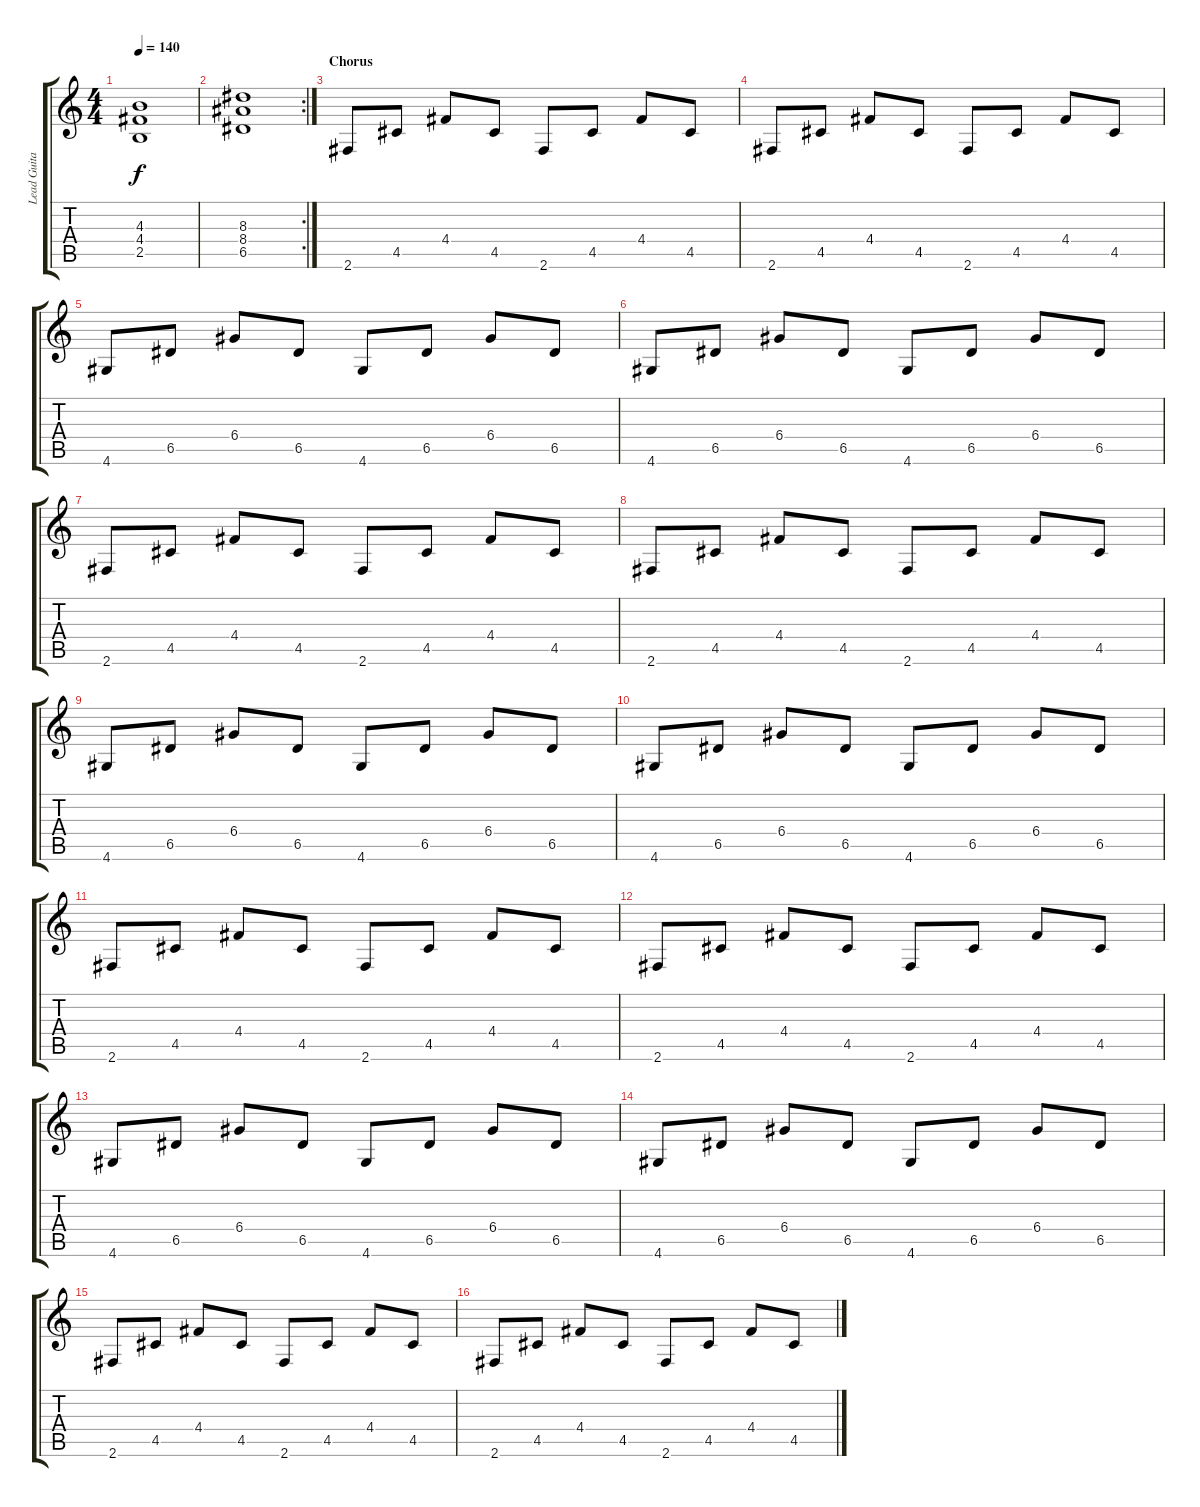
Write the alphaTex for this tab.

\track ("Lead Guitar" "Lead Guita") {instrument distortionguitar}
\staff {score tabs}
\tuning (E4 B3 G3 D3 A2 E2) {hide}
\ts (4 4)
\tempo 140
\clef g2
\ks c
(4.3 4.4 2.5).1{dy f} |
\rc 2
(8.3 8.4 6.5).1 |
\section ("" "Chorus")
2.6.8{volume 13} 4.5.8 4.4.8 4.5.8 2.6.8 4.5.8 4.4.8 4.5.8 |
2.6.8 4.5.8 4.4.8 4.5.8 2.6.8 4.5.8 4.4.8 4.5.8 |
4.6.8 6.5.8 6.4.8 6.5.8 4.6.8 6.5.8 6.4.8 6.5.8 |
4.6.8 6.5.8 6.4.8 6.5.8 4.6.8 6.5.8 6.4.8 6.5.8 |
2.6.8{volume 13} 4.5.8 4.4.8 4.5.8 2.6.8 4.5.8 4.4.8 4.5.8 |
2.6.8 4.5.8 4.4.8 4.5.8 2.6.8 4.5.8 4.4.8 4.5.8 |
4.6.8 6.5.8 6.4.8 6.5.8 4.6.8 6.5.8 6.4.8 6.5.8 |
4.6.8 6.5.8 6.4.8 6.5.8 4.6.8 6.5.8 6.4.8 6.5.8 |
2.6.8{volume 13} 4.5.8 4.4.8 4.5.8 2.6.8 4.5.8 4.4.8 4.5.8 |
2.6.8 4.5.8 4.4.8 4.5.8 2.6.8 4.5.8 4.4.8 4.5.8 |
4.6.8 6.5.8 6.4.8 6.5.8 4.6.8 6.5.8 6.4.8 6.5.8 |
4.6.8 6.5.8 6.4.8 6.5.8 4.6.8 6.5.8 6.4.8 6.5.8 |
2.6.8{volume 13} 4.5.8 4.4.8 4.5.8 2.6.8 4.5.8 4.4.8 4.5.8 |
2.6.8 4.5.8 4.4.8 4.5.8 2.6.8 4.5.8 4.4.8 4.5.8
